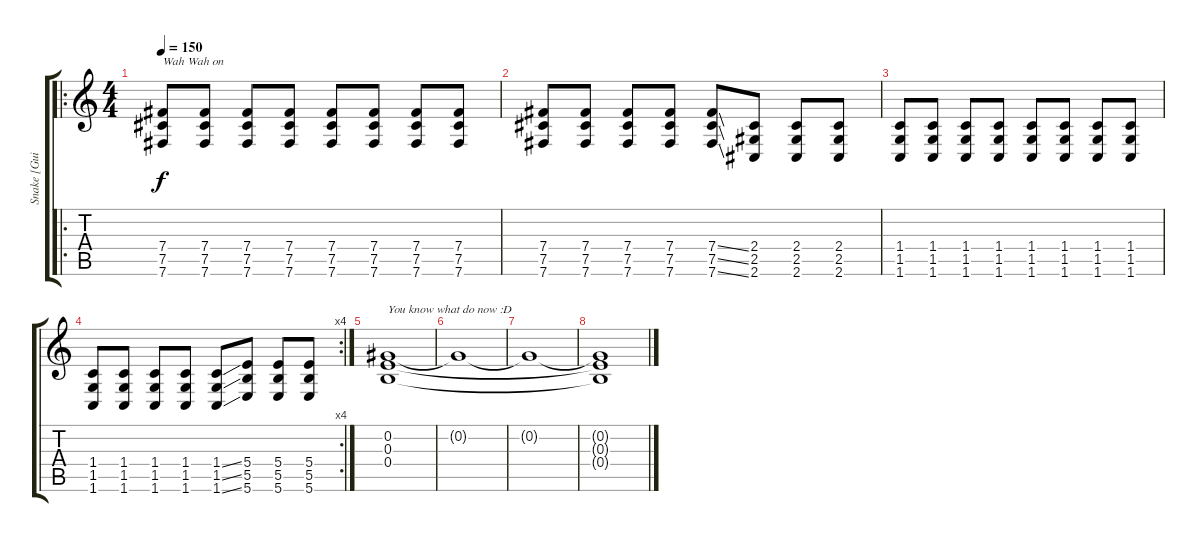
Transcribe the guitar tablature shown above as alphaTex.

\track ("Snake [Guitar 1]" "Snake [Gui") {instrument distortionguitar}
\staff {score tabs}
\tuning (Db4 Ab3 E3 B2 Gb2 B1) {hide}
\ro
\ts (4 4)
\tempo 150
\clef g2
\ks c
(7.4 7.5 7.6).8{txt "Wah Wah on" dy f} (7.4 7.5 7.6).8 (7.4 7.5 7.6).8 (7.4 7.5 7.6).8 (7.4 7.5 7.6).8 (7.4 7.5 7.6).8 (7.4 7.5 7.6).8 (7.4 7.5 7.6).8 |
(7.4 7.5 7.6).8 (7.4 7.5 7.6).8 (7.4 7.5 7.6).8 (7.4 7.5 7.6).8 (7.4{ss} 7.5{ss} 7.6{ss}).8 (2.4 2.5 2.6).8 (2.4 2.5 2.6).8 (2.4 2.5 2.6).8 |
(1.4 1.5 1.6).8 (1.4 1.5 1.6).8 (1.4 1.5 1.6).8 (1.4 1.5 1.6).8 (1.4 1.5 1.6).8 (1.4 1.5 1.6).8 (1.4 1.5 1.6).8 (1.4 1.5 1.6).8 |
\rc 4
(1.4 1.5 1.6).8 (1.4 1.5 1.6).8 (1.4 1.5 1.6).8 (1.4 1.5 1.6).8 (1.4{ss} 1.5{ss} 1.6{ss}).8 (5.4 5.5 5.6).8 (5.4 5.5 5.6).8 (5.4 5.5 5.6).8 |
(0.2 0.3 0.4).1{txt "You know what do now :D"} |
0.2{t}.1 |
0.2{t}.1 |
(0.2{t} 0.3{t} 0.4{t}).1
